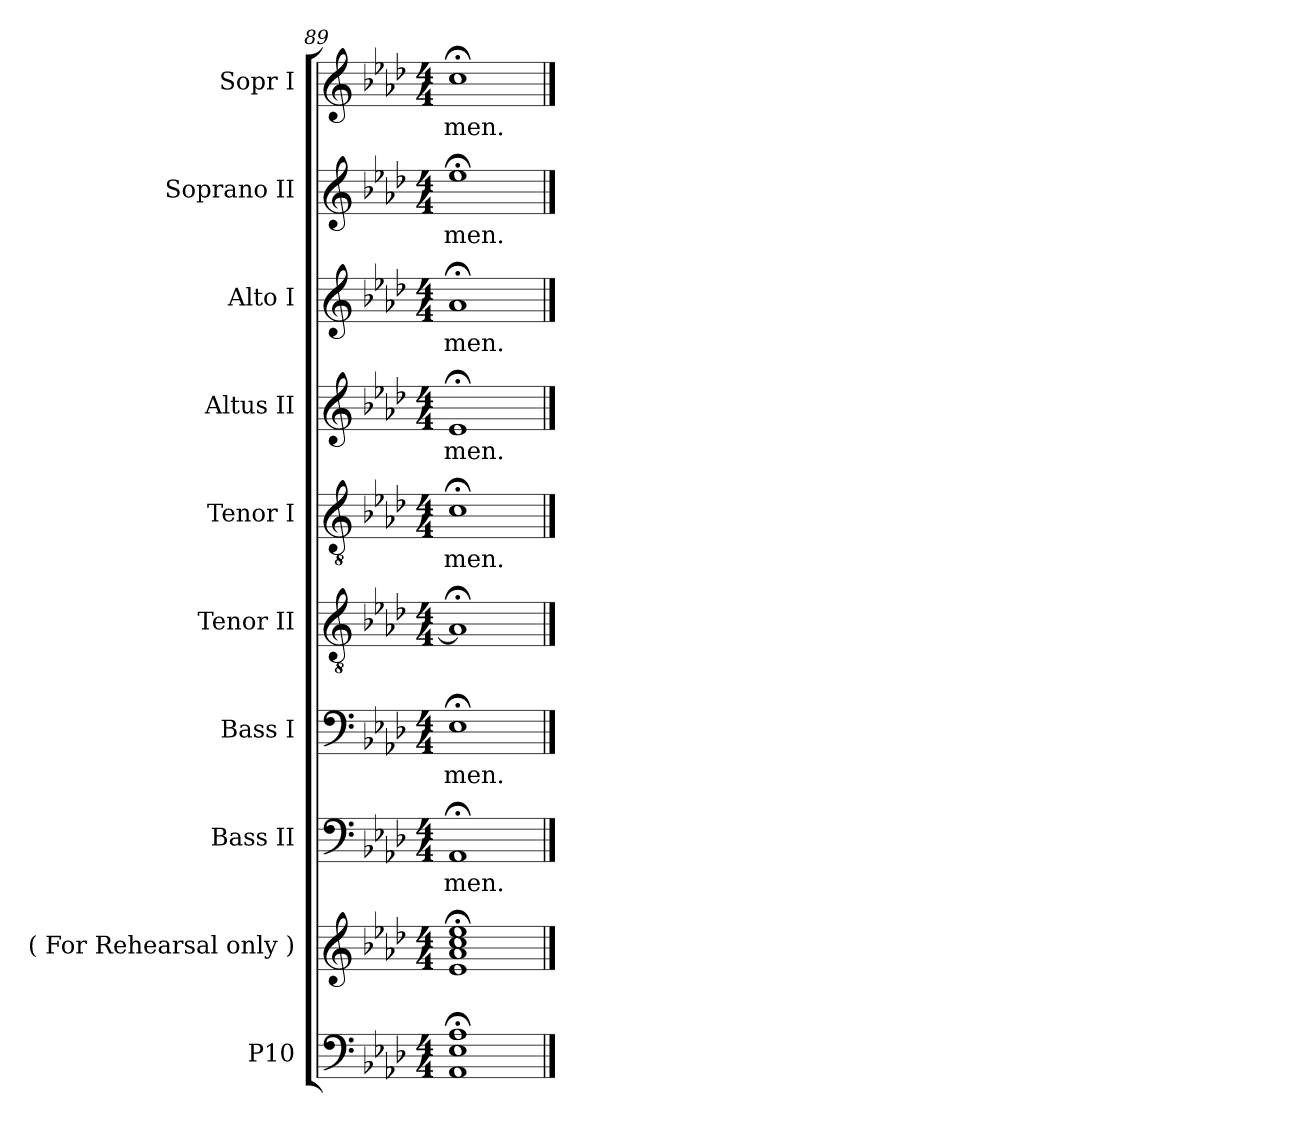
**kern	**kern	**kern	**text	**kern	**text	**kern	**kern	**text	**kern	**text	**kern	**text	**kern	**text	**kern	**text
*part10	*part9	*part8	*part8	*part7	*part7	*part6	*part5	*part5	*part4	*part4	*part3	*part3	*part2	*part2	*part1	*part1
*staff10	*staff9	*staff8	*staff8	*staff7	*staff7	*staff6	*staff5	*staff5	*staff4	*staff4	*staff3	*staff3	*staff2	*staff2	*staff1	*staff1
*I"P10	*I"( For Rehearsal  only )	*I"Bass II	*	*I"Bass I	*	*I"Tenor II	*I"Tenor I	*	*I"Altus II	*	*I"Alto I	*	*I"Soprano II	*	*I"Sopr I	*
*	*I'Reh.	*I'B-II	*	*I'B-I	*	*I'T-II	*I'T-I	*	*I'A-II	*	*I'A-I	*	*I'S-II	*	*I'S-I	*
*clefF4	*clefG2	*clefF4	*	*clefF4	*	*clefGv2	*clefGv2	*	*clefG2	*	*clefG2	*	*clefG2	*	*clefG2	*
*	*	*	*	*	*	*ITrd7c12	*ITrd7c12	*	*	*	*	*	*	*	*	*
*k[b-e-a-d-]	*k[b-e-a-d-]	*k[b-e-a-d-]	*	*k[b-e-a-d-]	*	*k[b-e-a-d-]	*k[b-e-a-d-]	*	*k[b-e-a-d-]	*	*k[b-e-a-d-]	*	*k[b-e-a-d-]	*	*k[b-e-a-d-]	*
*A-:	*A-:	*A-:	*	*A-:	*	*A-:	*A-:	*	*A-:	*	*A-:	*	*A-:	*	*A-:	*
*M4/4	*M4/4	*M4/4	*	*M4/4	*	*M4/4	*M4/4	*	*M4/4	*	*M4/4	*	*M4/4	*	*M4/4	*
=89	=89	=89	=89	=89	=89	=89	=89	=89	=89	=89	=89	=89	=89	=89	=89	=89
*^	*	*	*	*	*	*	*	*	*	*	*	*	*	*	*	*
!	!	!	!	!LO:LY:b:color=#000000	!	!	!	!	!	!	!	!	!	!	!	!	!
!	!	!	!	!	!	!LO:LY:b:color=#000000	!	!	!	!	!	!	!	!	!	!	!
!	!	!	!	!	!	!	!	!	!LO:LY:b:color=#000000	!	!	!	!	!	!	!	!
!	!	!	!	!	!	!	!	!	!	!	!LO:LY:b:color=#000000	!	!	!	!	!	!
!	!	!	!	!	!	!	!	!	!	!	!	!	!LO:LY:b:color=#000000	!	!	!	!
!	!	!	!	!	!	!	!	!	!	!	!	!	!	!	!LO:LY:b:color=#000000	!	!
!	!	!	!	!	!	!	!	!	!	!	!	!	!	!	!	!	!LO:LY:b:color=#000000
1A-;i	1AA-i 1E-i	1e-i; 1a-i; 1cci; 1ee-i;	1AA-;i	-men.	1E-;i	-men.	1AA-;i]	1C;i	-men.	1e-;i	-men.	1a-;i	-men.	1ee-;i	-men.	1cc;i	-men.
*v	*v	*	*	*	*	*	*	*	*	*	*	*	*	*	*	*	*
==	==	==	==	==	==	==	==	==	==	==	==	==	==	==	==	==
*-	*-	*-	*-	*-	*-	*-	*-	*-	*-	*-	*-	*-	*-	*-	*-	*-
